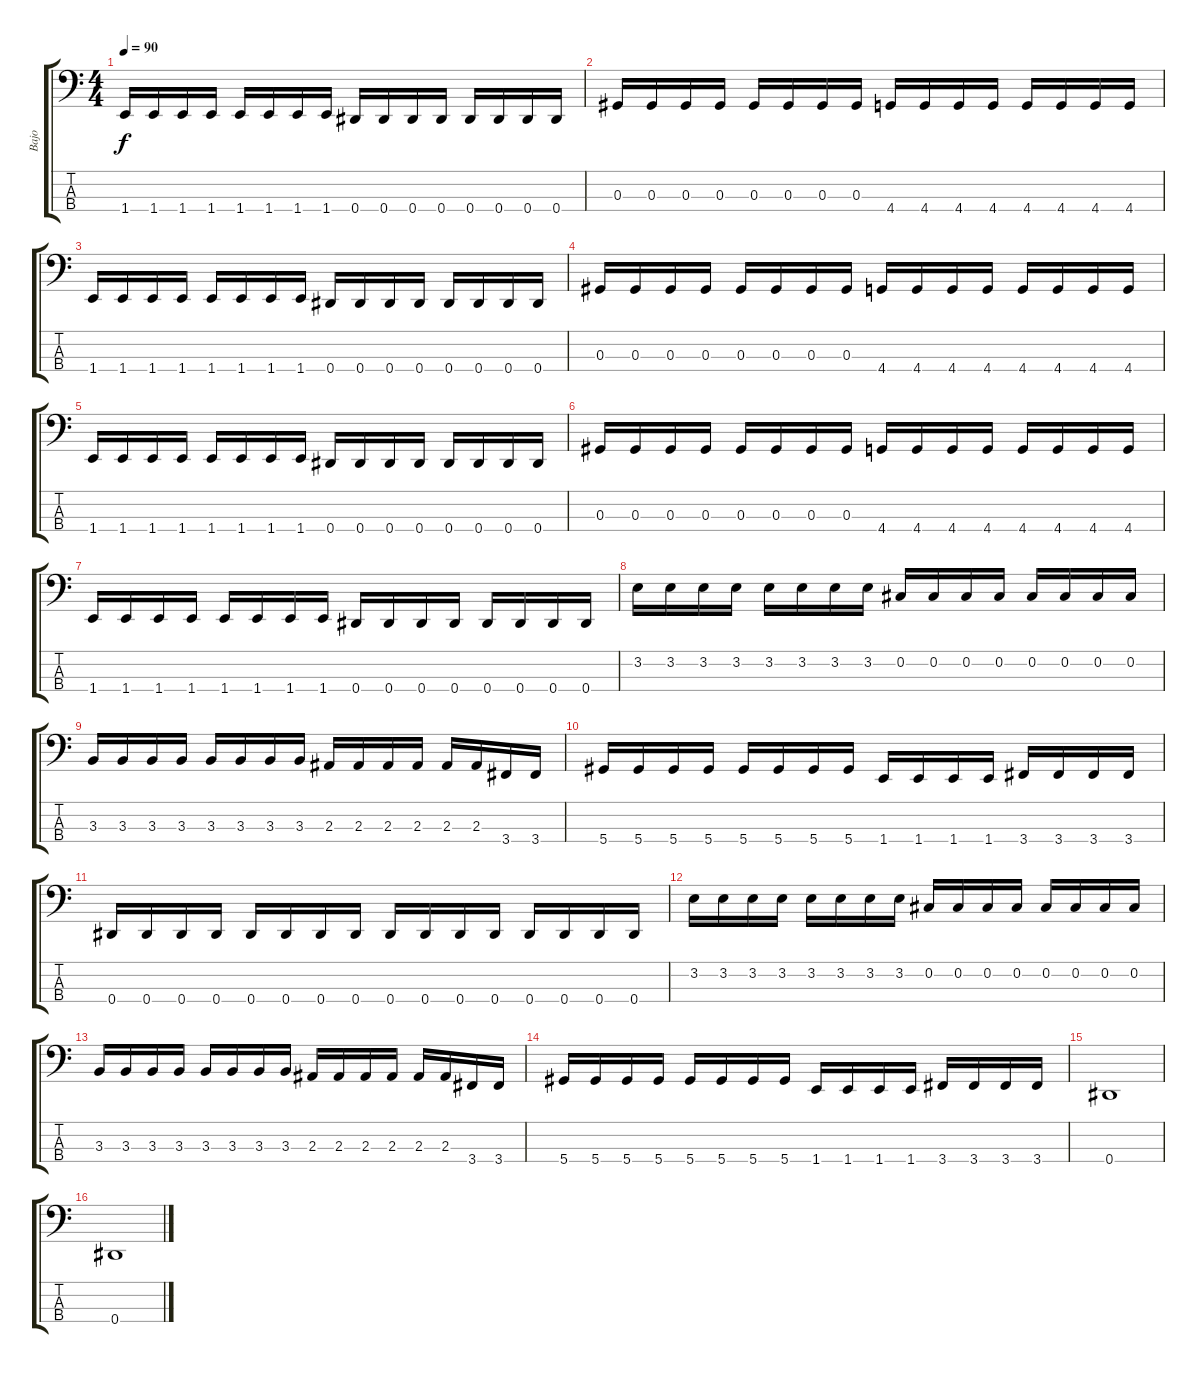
\track ("Bajo" "Bajo") {instrument electricbassfinger}
\staff {score tabs}
\tuning (Gb2 Db2 Ab1 Eb1) {hide}
\ts (4 4)
\tempo 90
\clef f4
\ks c
1.4.16{dy f} 1.4.16 1.4.16 1.4.16 1.4.16 1.4.16 1.4.16 1.4.16 0.4.16 0.4.16 0.4.16 0.4.16 0.4.16 0.4.16 0.4.16 0.4.16 |
0.3.16 0.3.16 0.3.16 0.3.16 0.3.16 0.3.16 0.3.16 0.3.16 4.4.16 4.4.16 4.4.16 4.4.16 4.4.16 4.4.16 4.4.16 4.4.16 |
1.4.16 1.4.16 1.4.16 1.4.16 1.4.16 1.4.16 1.4.16 1.4.16 0.4.16 0.4.16 0.4.16 0.4.16 0.4.16 0.4.16 0.4.16 0.4.16 |
0.3.16 0.3.16 0.3.16 0.3.16 0.3.16 0.3.16 0.3.16 0.3.16 4.4.16 4.4.16 4.4.16 4.4.16 4.4.16 4.4.16 4.4.16 4.4.16 |
1.4.16 1.4.16 1.4.16 1.4.16 1.4.16 1.4.16 1.4.16 1.4.16 0.4.16 0.4.16 0.4.16 0.4.16 0.4.16 0.4.16 0.4.16 0.4.16 |
0.3.16 0.3.16 0.3.16 0.3.16 0.3.16 0.3.16 0.3.16 0.3.16 4.4.16 4.4.16 4.4.16 4.4.16 4.4.16 4.4.16 4.4.16 4.4.16 |
1.4.16 1.4.16 1.4.16 1.4.16 1.4.16 1.4.16 1.4.16 1.4.16 0.4.16 0.4.16 0.4.16 0.4.16 0.4.16 0.4.16 0.4.16 0.4.16 |
3.2.16 3.2.16 3.2.16 3.2.16 3.2.16 3.2.16 3.2.16 3.2.16 0.2.16 0.2.16 0.2.16 0.2.16 0.2.16 0.2.16 0.2.16 0.2.16 |
3.3.16 3.3.16 3.3.16 3.3.16 3.3.16 3.3.16 3.3.16 3.3.16 2.3.16 2.3.16 2.3.16 2.3.16 2.3.16 2.3.16 3.4.16 3.4.16 |
5.4.16 5.4.16 5.4.16 5.4.16 5.4.16 5.4.16 5.4.16 5.4.16 1.4.16 1.4.16 1.4.16 1.4.16 3.4.16 3.4.16 3.4.16 3.4.16 |
0.4.16 0.4.16 0.4.16 0.4.16 0.4.16 0.4.16 0.4.16 0.4.16 0.4.16 0.4.16 0.4.16 0.4.16 0.4.16 0.4.16 0.4.16 0.4.16 |
3.2.16 3.2.16 3.2.16 3.2.16 3.2.16 3.2.16 3.2.16 3.2.16 0.2.16 0.2.16 0.2.16 0.2.16 0.2.16 0.2.16 0.2.16 0.2.16 |
3.3.16 3.3.16 3.3.16 3.3.16 3.3.16 3.3.16 3.3.16 3.3.16 2.3.16 2.3.16 2.3.16 2.3.16 2.3.16 2.3.16 3.4.16 3.4.16 |
5.4.16 5.4.16 5.4.16 5.4.16 5.4.16 5.4.16 5.4.16 5.4.16 1.4.16 1.4.16 1.4.16 1.4.16 3.4.16 3.4.16 3.4.16 3.4.16 |
0.4.1 |
0.4.1
